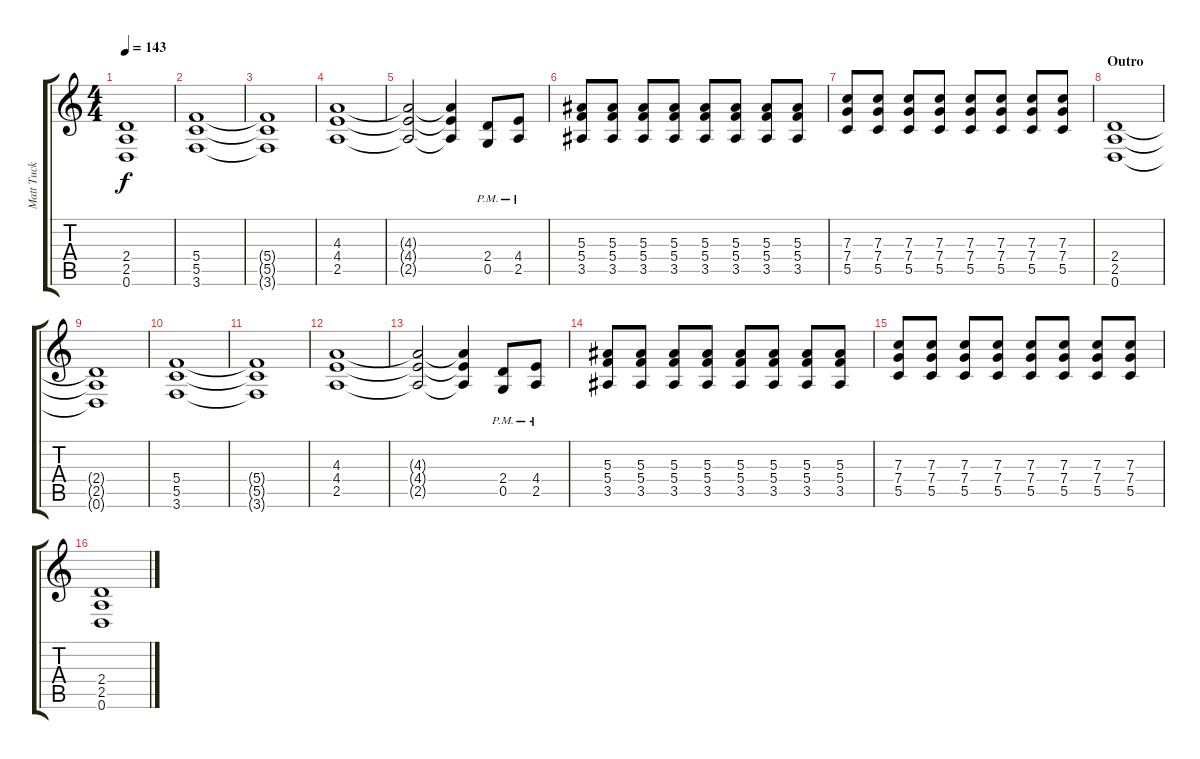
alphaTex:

\track ("Matt Tuck (Right)" "Matt Tuck ") {instrument distortionguitar}
\staff {score tabs}
\tuning (D4 A3 F3 C3 G2 D2) {hide}
\ts (4 4)
\tempo 143
\clef g2
\ks c
(2.4{t} 2.5{t} 0.6{t}).1{dy f} |
(5.4 5.5 3.6).1 |
(5.4{t} 5.5{t} 3.6{t}).1 |
(4.3 4.4 2.5).1 |
(4.3{t} 4.4{t} 2.5{t}).2 (4.3{t} 4.4{t} 2.5{t}).4 (2.4 0.5{pm}).8 (4.4 2.5{pm}).8 |
(5.3 5.4 3.5).8 (5.3 5.4 3.5).8 (5.3 5.4 3.5).8 (5.3 5.4 3.5).8 (5.3 5.4 3.5).8 (5.3 5.4 3.5).8 (5.3 5.4 3.5).8 (5.3 5.4 3.5).8 |
(7.3 7.4 5.5).8 (7.3 7.4 5.5).8 (7.3 7.4 5.5).8 (7.3 7.4 5.5).8 (7.3 7.4 5.5).8 (7.3 7.4 5.5).8 (7.3 7.4 5.5).8 (7.3 7.4 5.5).8 |
\section ("" "Outro")
(2.4 2.5 0.6).1 |
(2.4{t} 2.5{t} 0.6{t}).1 |
(5.4 5.5 3.6).1 |
(5.4{t} 5.5{t} 3.6{t}).1 |
(4.3 4.4 2.5).1 |
(4.3{t} 4.4{t} 2.5{t}).2 (4.3{t} 4.4{t} 2.5{t}).4 (2.4 0.5{pm}).8 (4.4 2.5{pm}).8 |
(5.3 5.4 3.5).8 (5.3 5.4 3.5).8 (5.3 5.4 3.5).8 (5.3 5.4 3.5).8 (5.3 5.4 3.5).8 (5.3 5.4 3.5).8 (5.3 5.4 3.5).8 (5.3 5.4 3.5).8 |
(7.3 7.4 5.5).8 (7.3 7.4 5.5).8 (7.3 7.4 5.5).8 (7.3 7.4 5.5).8 (7.3 7.4 5.5).8 (7.3 7.4 5.5).8 (7.3 7.4 5.5).8 (7.3 7.4 5.5).8 |
(2.4 2.5 0.6).1
